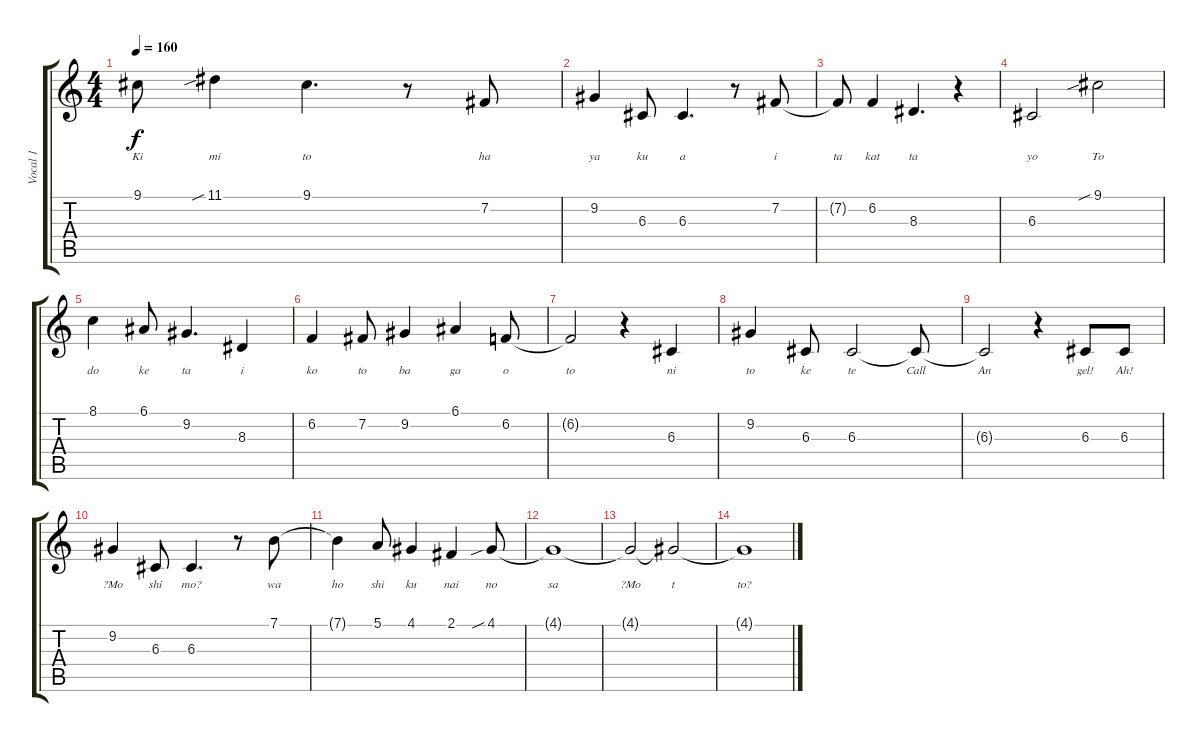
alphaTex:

\track ("Vocal 1" "Vocal 1") {instrument clarinet}
\staff {score tabs}
\tuning (E4 B3 G3 D3 A2 E2) {hide}
\ts (4 4)
\tempo 160
\clef g2
\ks c
9.1{t}.8{lyrics (0 "Ki") lyrics (1 "") lyrics (2 "") lyrics (3 "") lyrics (4 "") dy f} 11.1{sib}.4{lyrics (0 "mi") lyrics (1 "") lyrics (2 "") lyrics (3 "") lyrics (4 "")} 9.1.4{d lyrics (0 "to") lyrics (1 "") lyrics (2 "") lyrics (3 "") lyrics (4 "")} r.8 7.2.8{lyrics (0 "ha") lyrics (1 "") lyrics (2 "") lyrics (3 "") lyrics (4 "")} |
9.2.4{lyrics (0 "ya") lyrics (1 "") lyrics (2 "") lyrics (3 "") lyrics (4 "")} 6.3.8{lyrics (0 "ku") lyrics (1 "") lyrics (2 "") lyrics (3 "") lyrics (4 "")} 6.3.4{d lyrics (0 "a") lyrics (1 "") lyrics (2 "") lyrics (3 "") lyrics (4 "")} r.8 7.2.8{lyrics (0 "i") lyrics (1 "") lyrics (2 "") lyrics (3 "") lyrics (4 "")} |
7.2{t}.8{lyrics (0 "ta") lyrics (1 "") lyrics (2 "") lyrics (3 "") lyrics (4 "")} 6.2.4{lyrics (0 "kat") lyrics (1 "") lyrics (2 "") lyrics (3 "") lyrics (4 "")} 8.3.4{d lyrics (0 "ta") lyrics (1 "") lyrics (2 "") lyrics (3 "") lyrics (4 "")} r.4 |
6.3.2{lyrics (0 "yo") lyrics (1 "") lyrics (2 "") lyrics (3 "") lyrics (4 "")} 9.1{sib}.2{lyrics (0 "To") lyrics (1 "") lyrics (2 "") lyrics (3 "") lyrics (4 "")} |
8.1.4{lyrics (0 "do") lyrics (1 "") lyrics (2 "") lyrics (3 "") lyrics (4 "")} 6.1.8{lyrics (0 "ke") lyrics (1 "") lyrics (2 "") lyrics (3 "") lyrics (4 "")} 9.2.4{d lyrics (0 "ta") lyrics (1 "") lyrics (2 "") lyrics (3 "") lyrics (4 "")} 8.3.4{lyrics (0 "i") lyrics (1 "") lyrics (2 "") lyrics (3 "") lyrics (4 "")} |
6.2.4{lyrics (0 "ko") lyrics (1 "") lyrics (2 "") lyrics (3 "") lyrics (4 "")} 7.2.8{lyrics (0 "to") lyrics (1 "") lyrics (2 "") lyrics (3 "") lyrics (4 "")} 9.2.4{lyrics (0 "ba") lyrics (1 "") lyrics (2 "") lyrics (3 "") lyrics (4 "")} 6.1.4{lyrics (0 "ga") lyrics (1 "") lyrics (2 "") lyrics (3 "") lyrics (4 "")} 6.2.8{lyrics (0 "o") lyrics (1 "") lyrics (2 "") lyrics (3 "") lyrics (4 "")} |
6.2{t}.2{lyrics (0 "to") lyrics (1 "") lyrics (2 "") lyrics (3 "") lyrics (4 "")} r.4 6.3.4{lyrics (0 "ni") lyrics (1 "") lyrics (2 "") lyrics (3 "") lyrics (4 "")} |
9.2.4{lyrics (0 "to") lyrics (1 "") lyrics (2 "") lyrics (3 "") lyrics (4 "")} 6.3.8{lyrics (0 "ke") lyrics (1 "") lyrics (2 "") lyrics (3 "") lyrics (4 "")} 6.3.2{lyrics (0 "te") lyrics (1 "") lyrics (2 "") lyrics (3 "") lyrics (4 "")} 6.3{t}.8{lyrics (0 "Call") lyrics (1 "") lyrics (2 "") lyrics (3 "") lyrics (4 "")} |
6.3{t}.2{lyrics (0 "An") lyrics (1 "") lyrics (2 "") lyrics (3 "") lyrics (4 "")} r.4 6.3.8{lyrics (0 "gel!") lyrics (1 "") lyrics (2 "") lyrics (3 "") lyrics (4 "")} 6.3.8{lyrics (0 "Ah!") lyrics (1 "") lyrics (2 "") lyrics (3 "") lyrics (4 "")} |
9.2.4{lyrics (0 "?Mo") lyrics (1 "") lyrics (2 "") lyrics (3 "") lyrics (4 "")} 6.3.8{lyrics (0 "shi") lyrics (1 "") lyrics (2 "") lyrics (3 "") lyrics (4 "")} 6.3.4{d lyrics (0 "mo?") lyrics (1 "") lyrics (2 "") lyrics (3 "") lyrics (4 "")} r.8 7.1.8{lyrics (0 "wa") lyrics (1 "") lyrics (2 "") lyrics (3 "") lyrics (4 "")} |
7.1{t}.4{lyrics (0 "ho") lyrics (1 "") lyrics (2 "") lyrics (3 "") lyrics (4 "")} 5.1.8{lyrics (0 "shi") lyrics (1 "") lyrics (2 "") lyrics (3 "") lyrics (4 "")} 4.1.4{lyrics (0 "ku") lyrics (1 "") lyrics (2 "") lyrics (3 "") lyrics (4 "")} 2.1.4{lyrics (0 "nai") lyrics (1 "") lyrics (2 "") lyrics (3 "") lyrics (4 "")} 4.1{sib}.8{lyrics (0 "no") lyrics (1 "") lyrics (2 "") lyrics (3 "") lyrics (4 "")} |
4.1{t}.1{lyrics (0 "sa") lyrics (1 "") lyrics (2 "") lyrics (3 "") lyrics (4 "")} |
4.1{t}.2{lyrics (0 "?Mo") lyrics (1 "") lyrics (2 "") lyrics (3 "") lyrics (4 "")} 4.1{t}.2{lyrics (0 "t") lyrics (1 "") lyrics (2 "") lyrics (3 "") lyrics (4 "")} |
4.1{t}.1{lyrics (0 "to?") lyrics (1 "") lyrics (2 "") lyrics (3 "") lyrics (4 "")}
